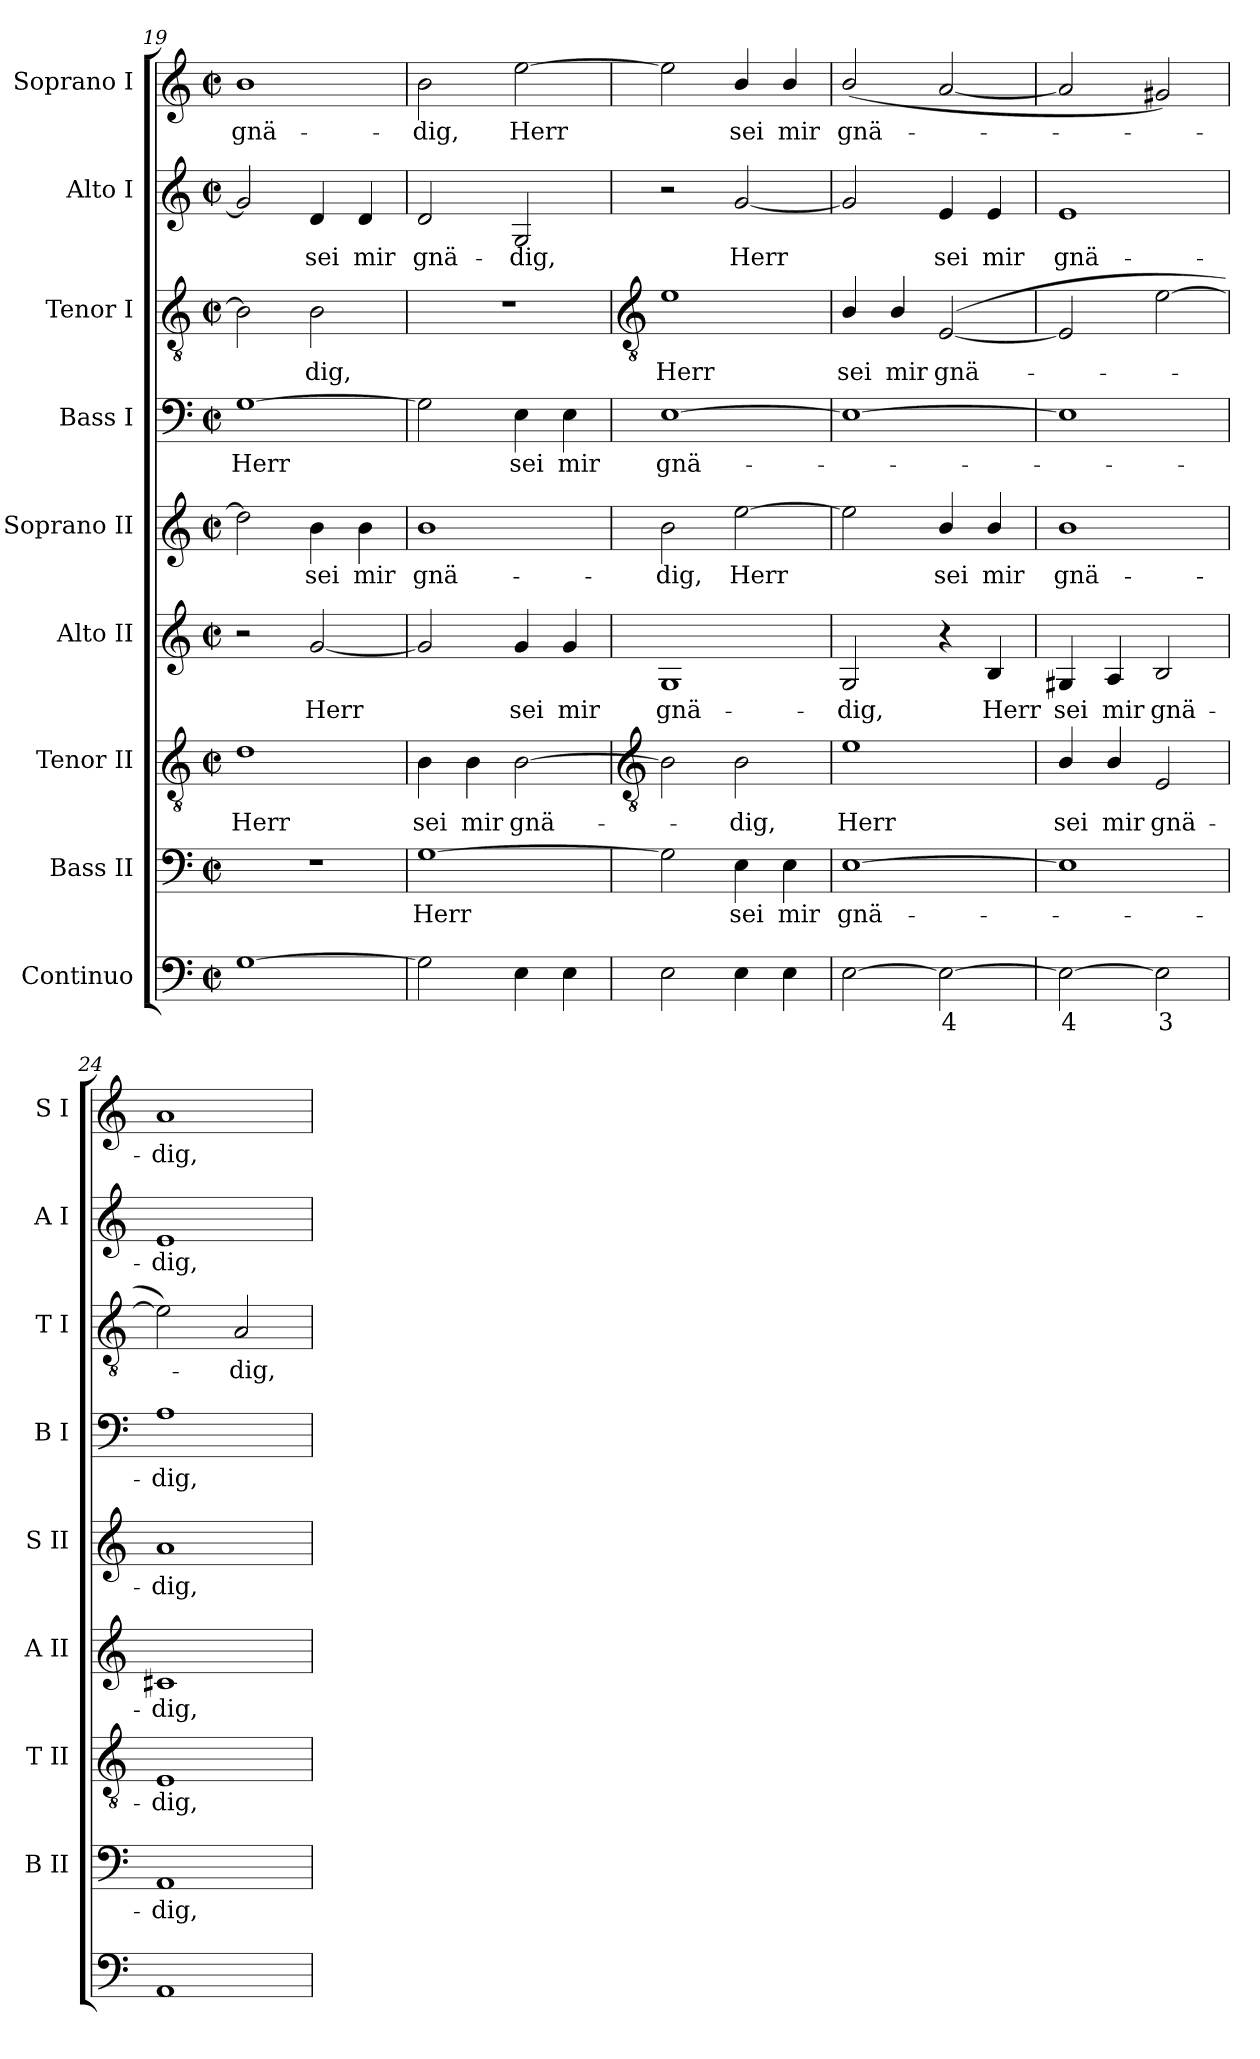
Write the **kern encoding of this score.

**kern	**text	**kern	**text	**kern	**text	**kern	**text	**kern	**text	**kern	**text	**kern	**text	**kern	**text	**kern	**text
*part9	*part9	*part8	*part8	*part7	*part7	*part6	*part6	*part5	*part5	*part4	*part4	*part3	*part3	*part2	*part2	*part1	*part1
*staff9	*staff9	*staff8	*staff8	*staff7	*staff7	*staff6	*staff6	*staff5	*staff5	*staff4	*staff4	*staff3	*staff3	*staff2	*staff2	*staff1	*staff1
*I"Continuo	*	*I"Bass II	*	*I"Tenor II	*	*I"Alto II	*	*I"Soprano II	*	*I"Bass I	*	*I"Tenor I	*	*I"Alto I	*	*I"Soprano I	*
*	*	*I'B II	*	*I'T II	*	*I'A II	*	*I'S II	*	*I'B I	*	*I'T I	*	*I'A I	*	*I'S I	*
*clefF4	*	*clefF4	*	*clefGv2	*	*clefG2	*	*clefG2	*	*clefF4	*	*clefGv2	*	*clefG2	*	*clefG2	*
*k[]	*	*k[]	*	*k[]	*	*k[]	*	*k[]	*	*k[]	*	*k[]	*	*k[]	*	*k[]	*
*C:	*	*C:	*	*C:	*	*C:	*	*C:	*	*C:	*	*C:	*	*C:	*	*C:	*
*M2/2	*	*M2/2	*	*M2/2	*	*M2/2	*	*M2/2	*	*M2/2	*	*M2/2	*	*M2/2	*	*M2/2	*
*met(c|)	*	*met(c|)	*	*met(c|)	*	*met(c|)	*	*met(c|)	*	*met(c|)	*	*met(c|)	*	*met(c|)	*	*met(c|)	*
=19	=19	=19	=19	=19	=19	=19	=19	=19	=19	=19	=19	=19	=19	=19	=19	=19	=19
!	!	!	!	!	!LO:LY:b	!	!	!	!	!	!LO:LY:b	!	!	!	!	!	!LO:LY:b
[1G	.	1r	.	1d	Herr	2r	.	2dd]	.	[1G	Herr	2B]	.	2g]	.	1b	gnä-
!	!	!	!	!	!	!	!LO:LY:b	!	!LO:LY:b	!	!	!	!LO:LY:b	!	!LO:LY:b	!	!
.	.	.	.	.	.	[2g	Herr	4b	sei	.	.	2B	dig,	4d	sei	.	.
!	!	!	!	!	!	!	!	!	!LO:LY:b	!	!	!	!	!	!LO:LY:b	!	!
.	.	.	.	.	.	.	.	4b	mir	.	.	.	.	4d	mir	.	.
=20	=20	=20	=20	=20	=20	=20	=20	=20	=20	=20	=20	=20	=20	=20	=20	=20	=20
!	!	!	!LO:LY:b	!	!LO:LY:b	!	!	!	!LO:LY:b	!	!	!	!	!	!LO:LY:b	!	!LO:LY:b
2G]	.	[1G	Herr	4B	sei	2g]	.	1b	gnä-	2G]	.	1r	.	2d	gnä-	2b	-dig,
!	!	!	!	!	!LO:LY:b	!	!	!	!	!	!	!	!	!	!	!	!
.	.	.	.	4B	mir	.	.	.	.	.	.	.	.	.	.	.	.
!	!	!	!	!	!LO:LY:b	!	!LO:LY:b	!	!	!	!LO:LY:b	!	!	!	!LO:LY:b	!	!LO:LY:b
4E	.	.	.	[2B	gnä-	4g	sei	.	.	4E	sei	.	.	2G	-dig,	[2ee	Herr
!	!	!	!	!	!	!	!LO:LY:b	!	!	!	!LO:LY:b	!	!	!	!	!	!
4E	.	.	.	.	.	4g	mir	.	.	4E	mir	.	.	.	.	.	.
!!LO:LB:g=z
=21	=21	=21	=21	=21	=21	=21	=21	=21	=21	=21	=21	=21	=21	=21	=21	=21	=21
*	*	*	*	*clefGv2	*	*	*	*	*	*	*	*clefGv2	*	*	*	*	*
!	!	!	!	!	!	!	!LO:LY:b	!	!LO:LY:b	!	!LO:LY:b	!	!LO:LY:b	!	!	!	!
2E	.	2G]	.	2B]	.	1G	gnä-	2b	-dig,	[1E	gnä-	1e	Herr	2r	.	2ee]	.
!	!	!	!LO:LY:b	!	!LO:LY:b	!	!	!	!LO:LY:b	!	!	!	!	!	!LO:LY:b	!	!LO:LY:b
4E	.	4E	sei	2B	dig,	.	.	[2ee	Herr	.	.	.	.	[2g	Herr	4b/	sei
!	!	!	!LO:LY:b	!	!	!	!	!	!	!	!	!	!	!	!	!	!LO:LY:b
4E	.	4E	mir	.	.	.	.	.	.	.	.	.	.	.	.	4b/	mir
=22	=22	=22	=22	=22	=22	=22	=22	=22	=22	=22	=22	=22	=22	=22	=22	=22	=22
!	!	!	!LO:LY:b	!	!LO:LY:b	!	!LO:LY:b	!	!	!	!	!	!LO:LY:b	!	!	!	!LO:LY:b
[2E	.	[1E	gnä-	1e	Herr	2G	-dig,	2ee]	.	1E_	.	4B/	sei	2g]	.	(<2b/	gnä-
!	!	!	!	!	!	!	!	!	!	!	!	!	!LO:LY:b	!	!	!	!
.	.	.	.	.	.	.	.	.	.	.	.	4B/	mir	.	.	.	.
!	!LO:LY:b	!	!	!	!	!	!	!	!LO:LY:b	!	!	!	!LO:LY:b	!	!LO:LY:b	!	!
2E_	4	.	.	.	.	4r	.	4b/	sei	.	.	(>[2E	gnä-	4e	sei	[2a	.
!	!	!	!	!	!	!	!LO:LY:b	!	!LO:LY:b	!	!	!	!	!	!LO:LY:b	!	!
.	.	.	.	.	.	4B	Herr	4b/	mir	.	.	.	.	4e	mir	.	.
=23	=23	=23	=23	=23	=23	=23	=23	=23	=23	=23	=23	=23	=23	=23	=23	=23	=23
!	!LO:LY:b	!	!	!	!LO:LY:b	!	!LO:LY:b	!	!LO:LY:b	!	!	!	!	!	!LO:LY:b	!	!
2E_	4	1E]	.	4B/	sei	4G#X	sei	1b	gnä-	1E]	.	2E]	.	1e	gnä-	2a]	.
!	!	!	!	!	!LO:LY:b	!	!LO:LY:b	!	!	!	!	!	!	!	!	!	!
.	.	.	.	4B/	mir	4A	mir	.	.	.	.	.	.	.	.	.	.
!	!LO:LY:b	!	!	!	!LO:LY:b	!	!LO:LY:b	!	!	!	!	!	!	!	!	!	!
2E]	3	.	.	2E	gnä-	2B	gnä-	.	.	.	.	[2e	.	.	.	2g#X)	.
=24	=24	=24	=24	=24	=24	=24	=24	=24	=24	=24	=24	=24	=24	=24	=24	=24	=24
!	!	!	!LO:LY:b	!	!LO:LY:b	!	!LO:LY:b	!	!LO:LY:b	!	!LO:LY:b	!	!	!	!LO:LY:b	!	!LO:LY:b
1AA	.	1AA	dig,	1E	-dig,	1c#X	-dig,	1a	-dig,	1A	dig,	2e])	.	1e	-dig,	1a	dig,
!	!	!	!	!	!	!	!	!	!	!	!	!	!LO:LY:b	!	!	!	!
.	.	.	.	.	.	.	.	.	.	.	.	2A	dig,	.	.	.	.
=	=	=	=	=	=	=	=	=	=	=	=	=	=	=	=	=	=
*-	*-	*-	*-	*-	*-	*-	*-	*-	*-	*-	*-	*-	*-	*-	*-	*-	*-
